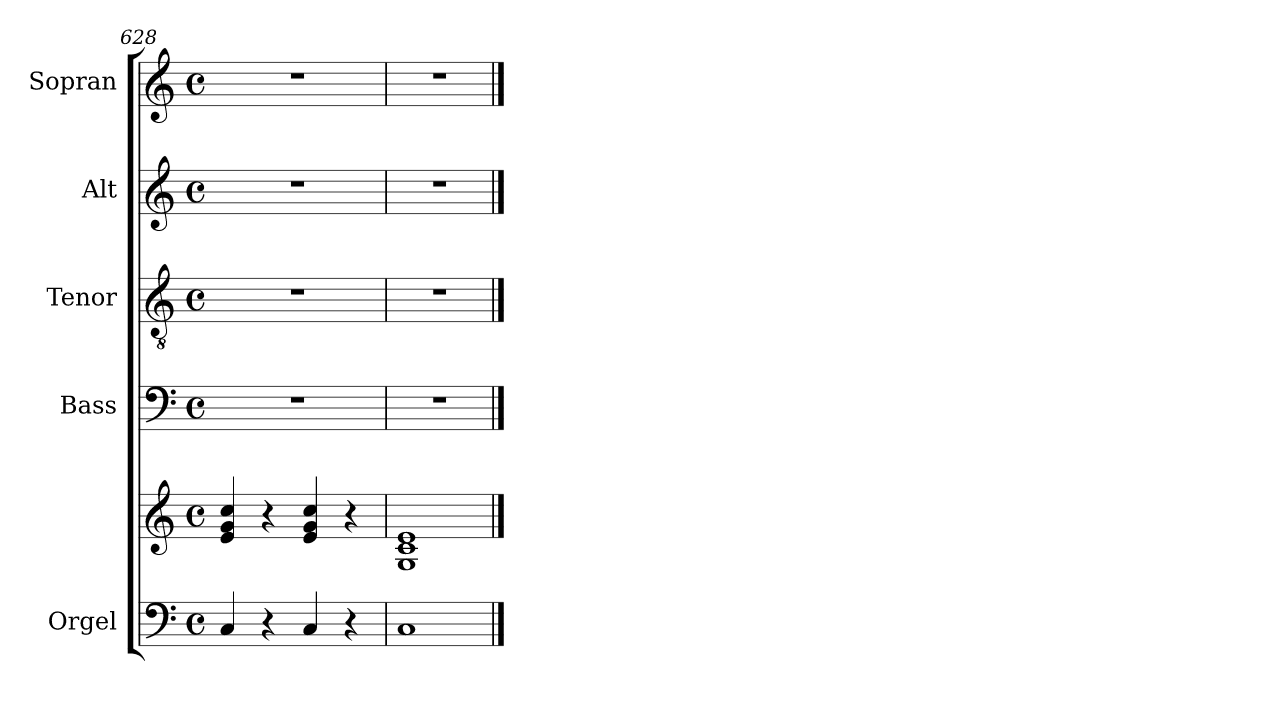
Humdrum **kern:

**kern	**kern	**kern	**kern	**kern	**kern
*part5	*part5	*part4	*part3	*part2	*part1
*staff6	*staff5	*staff4	*staff3	*staff2	*staff1
*I"Orgel	*	*I"Bass	*I"Tenor	*I"Alt	*I"Sopran
*I'Org.	*	*I'B.	*I'T.	*I'A.	*I'S.
*clefF4	*clefG2	*clefF4	*clefGv2	*clefG2	*clefG2
*k[]	*k[]	*k[]	*k[]	*k[]	*k[]
*C:	*C:	*C:	*C:	*C:	*C:
*M4/4	*M4/4	*M4/4	*M4/4	*M4/4	*M4/4
*met(c)	*met(c)	*met(c)	*met(c)	*met(c)	*met(c)
=628	=628	=628	=628	=628	=628
4C/	4e/ 4g/ 4cc/	1r	1r	1r	1r
4r	4r	.	.	.	.
4C/	4e/ 4g/ 4cc/	.	.	.	.
4r	4r	.	.	.	.
=629	=629	=629	=629	=629	=629
1C	1G 1c 1e	1r	1r	1r	1r
==	==	==	==	==	==
*-	*-	*-	*-	*-	*-
